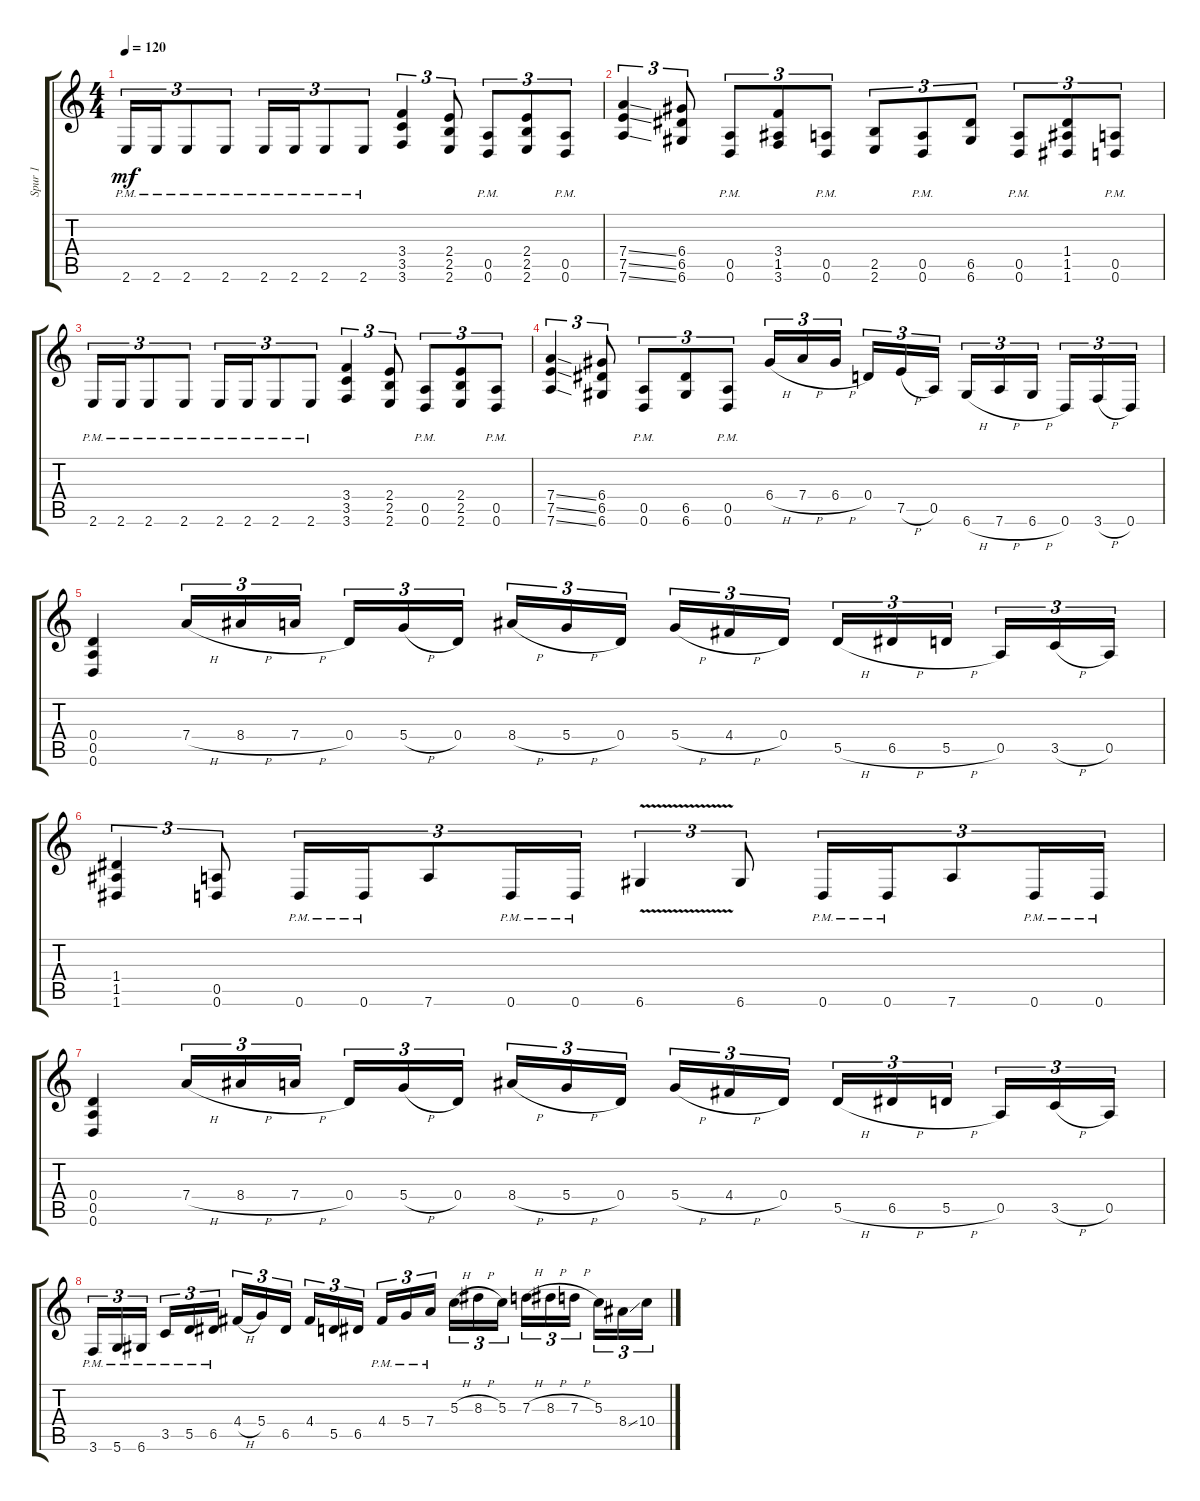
\track ("Spur 1" "Spur 1") {instrument distortionguitar}
\staff {score tabs}
\tuning (E4 B3 G3 D3 A2 D2) {hide}
\ts (4 4)
\tempo 120
\clef g2
\ks c
2.6{pm}.16{tu (3 2) dy mf} 2.6{pm}.16{tu (3 2)} 2.6{pm}.8{tu (3 2)} 2.6{pm}.8{tu (3 2)} 2.6{pm}.16{tu (3 2)} 2.6{pm}.16{tu (3 2)} 2.6{pm}.8{tu (3 2)} 2.6{pm}.8{tu (3 2)} (3.4 3.5 3.6).4{tu (3 2)} (2.4 2.5 2.6).8{tu (3 2)} (0.5{pm} 0.6{pm}).8{tu (3 2)} (2.4 2.5 2.6).8{tu (3 2)} (0.5{pm} 0.6{pm}).8{tu (3 2)} |
(7.4{ss} 7.5{ss} 7.6{ss}).4{tu (3 2)} (6.4 6.5 6.6).8{tu (3 2)} (0.5{pm} 0.6).8{tu (3 2)} (3.4 1.5 3.6).8{tu (3 2)} (0.5{pm} 0.6{pm}).8{tu (3 2)} (2.5 2.6).8{tu (3 2)} (0.5{pm} 0.6{pm}).8{tu (3 2)} (6.5 6.6).8{tu (3 2)} (0.5{pm} 0.6{pm}).8{tu (3 2)} (1.4 1.5 1.6).8{tu (3 2)} (0.5{pm} 0.6{pm}).8{tu (3 2)} |
2.6{pm}.16{tu (3 2)} 2.6{pm}.16{tu (3 2)} 2.6{pm}.8{tu (3 2)} 2.6{pm}.8{tu (3 2)} 2.6{pm}.16{tu (3 2)} 2.6{pm}.16{tu (3 2)} 2.6{pm}.8{tu (3 2)} 2.6{pm}.8{tu (3 2)} (3.4 3.5 3.6).4{tu (3 2)} (2.4 2.5 2.6).8{tu (3 2)} (0.5{pm} 0.6{pm}).8{tu (3 2)} (2.4 2.5 2.6).8{tu (3 2)} (0.5{pm} 0.6{pm}).8{tu (3 2)} |
(7.4{ss} 7.5{ss} 7.6{ss}).4{tu (3 2)} (6.4 6.5 6.6).8{tu (3 2)} (0.5{pm} 0.6{pm}).8{tu (3 2)} (6.5 6.6).8{tu (3 2)} (0.5{pm} 0.6{pm}).8{tu (3 2)} 6.4{h}.16{tu (3 2)} 7.4{h}.16{tu (3 2)} 6.4{h}.16{tu (3 2) beam splitsecondary} 0.4.16{tu (3 2)} 7.5{h}.16{tu (3 2)} 0.5.16{tu (3 2)} 6.6{h}.16{tu (3 2)} 7.6{h}.16{tu (3 2)} 6.6{h}.16{tu (3 2) beam splitsecondary} 0.6.16{tu (3 2)} 3.6{h}.16{tu (3 2)} 0.6.16{tu (3 2)} |
(0.4 0.5 0.6).4 7.4{h}.16{tu (3 2)} 8.4{h}.16{tu (3 2)} 7.4{h}.16{tu (3 2) beam splitsecondary} 0.4.16{tu (3 2)} 5.4{h}.16{tu (3 2)} 0.4.16{tu (3 2)} 8.4{h}.16{tu (3 2)} 5.4{h}.16{tu (3 2)} 0.4.16{tu (3 2) beam splitsecondary} 5.4{h}.16{tu (3 2)} 4.4{h}.16{tu (3 2)} 0.4.16{tu (3 2)} 5.5{h}.16{tu (3 2)} 6.5{h}.16{tu (3 2)} 5.5{h}.16{tu (3 2) beam splitsecondary} 0.5.16{tu (3 2)} 3.5{h}.16{tu (3 2)} 0.5.16{tu (3 2)} |
(1.4 1.5 1.6).4{tu (3 2)} (0.5 0.6).8{tu (3 2)} 0.6{pm}.16{tu (3 2)} 0.6{pm}.16{tu (3 2)} 7.6.8{tu (3 2)} 0.6{pm}.16{tu (3 2)} 0.6{pm}.16{tu (3 2)} 6.6{v}.4{tu (3 2)} 6.6.8{tu (3 2)} 0.6{pm}.16{tu (3 2)} 0.6{pm}.16{tu (3 2)} 7.6.8{tu (3 2)} 0.6{pm}.16{tu (3 2)} 0.6{pm}.16{tu (3 2)} |
(0.4 0.5 0.6).4 7.4{h}.16{tu (3 2)} 8.4{h}.16{tu (3 2)} 7.4{h}.16{tu (3 2) beam splitsecondary} 0.4.16{tu (3 2)} 5.4{h}.16{tu (3 2)} 0.4.16{tu (3 2)} 8.4{h}.16{tu (3 2)} 5.4{h}.16{tu (3 2)} 0.4.16{tu (3 2) beam splitsecondary} 5.4{h}.16{tu (3 2)} 4.4{h}.16{tu (3 2)} 0.4.16{tu (3 2)} 5.5{h}.16{tu (3 2)} 6.5{h}.16{tu (3 2)} 5.5{h}.16{tu (3 2) beam splitsecondary} 0.5.16{tu (3 2)} 3.5{h}.16{tu (3 2)} 0.5.16{tu (3 2)} |
3.6{pm}.16{tu (3 2)} 5.6{pm}.16{tu (3 2)} 6.6{pm}.16{tu (3 2) beam splitsecondary} 3.5{pm}.16{tu (3 2)} 5.5{pm}.16{tu (3 2)} 6.5{pm}.16{tu (3 2)} 4.4{h}.16{tu (3 2)} 5.4.16{tu (3 2)} 6.5.16{tu (3 2) beam splitsecondary} 4.4.16{tu (3 2)} 5.5.16{tu (3 2)} 6.5.16{tu (3 2)} 4.4{pm}.16{tu (3 2)} 5.4{pm}.16{tu (3 2)} 7.4{pm}.16{tu (3 2) beam splitsecondary} 5.3{h}.16{tu (3 2)} 8.3{h}.16{tu (3 2)} 5.3.16{tu (3 2)} 7.3{h}.16{tu (3 2)} 8.3{h}.16{tu (3 2)} 7.3{h}.16{tu (3 2) beam splitsecondary} 5.3.16{tu (3 2)} 8.4{ss}.16{tu (3 2)} 10.4.16{tu (3 2)}
